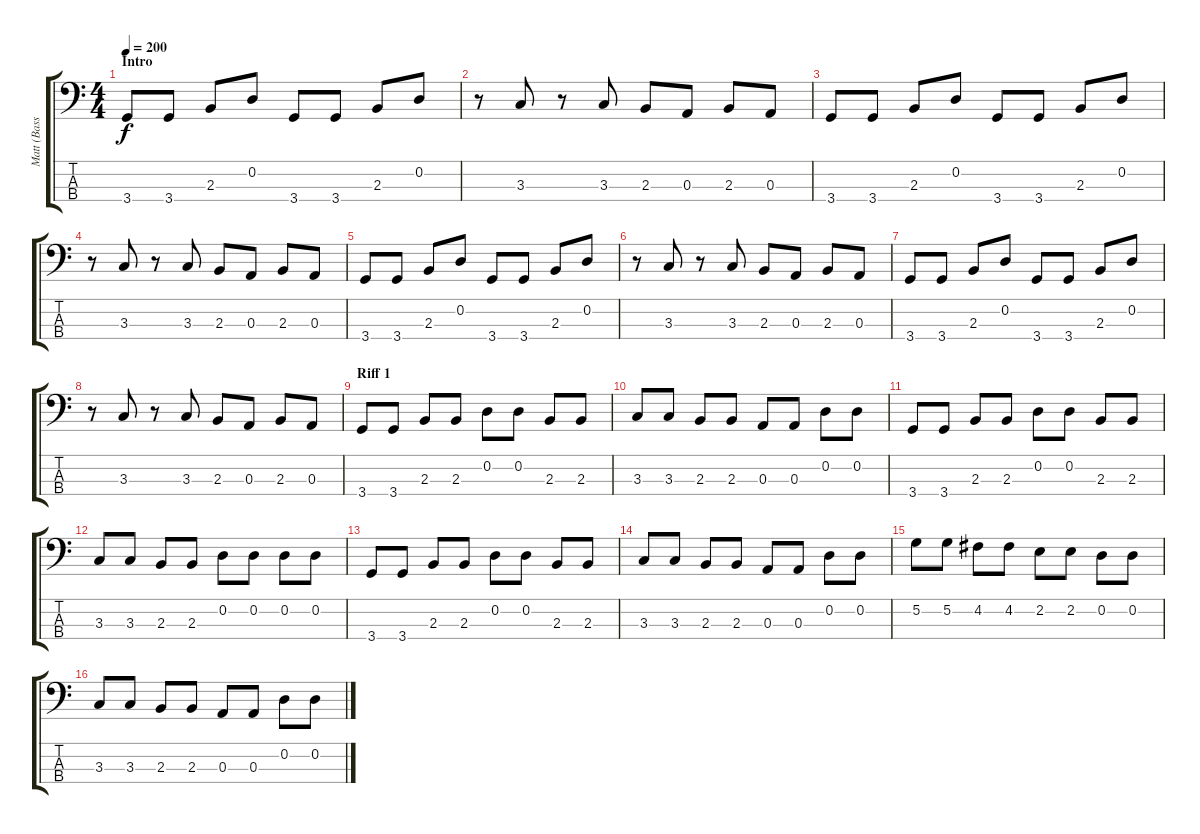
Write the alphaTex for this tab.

\track ("Matt (Bass)" "Matt (Bass") {instrument electricbasspick}
\staff {score tabs}
\tuning (G2 D2 A1 E1) {hide}
\ts (4 4)
\section ("" "Intro")
\tempo 200
\clef f4
\ks c
3.4.8{dy f instrument electricbasspick} 3.4.8 2.3.8 0.2.8 3.4.8 3.4.8 2.3.8 0.2.8 |
r.8 3.3.8 r.8 3.3.8 2.3.8 0.3.8 2.3.8 0.3.8 |
3.4.8 3.4.8 2.3.8 0.2.8 3.4.8 3.4.8 2.3.8 0.2.8 |
r.8 3.3.8 r.8 3.3.8 2.3.8 0.3.8 2.3.8 0.3.8 |
3.4.8 3.4.8 2.3.8 0.2.8 3.4.8 3.4.8 2.3.8 0.2.8 |
r.8 3.3.8 r.8 3.3.8 2.3.8 0.3.8 2.3.8 0.3.8 |
3.4.8 3.4.8 2.3.8 0.2.8 3.4.8 3.4.8 2.3.8 0.2.8 |
r.8 3.3.8 r.8 3.3.8 2.3.8 0.3.8 2.3.8 0.3.8 |
\section ("" "Riff 1")
3.4.8 3.4.8 2.3.8 2.3.8 0.2.8 0.2.8 2.3.8 2.3.8 |
3.3.8 3.3.8 2.3.8 2.3.8 0.3.8 0.3.8 0.2.8 0.2.8 |
3.4.8 3.4.8 2.3.8 2.3.8 0.2.8 0.2.8 2.3.8 2.3.8 |
3.3.8 3.3.8 2.3.8 2.3.8 0.2.8 0.2.8 0.2.8 0.2.8 |
3.4.8 3.4.8 2.3.8 2.3.8 0.2.8 0.2.8 2.3.8 2.3.8 |
3.3.8 3.3.8 2.3.8 2.3.8 0.3.8 0.3.8 0.2.8 0.2.8 |
5.2.8 5.2.8 4.2.8 4.2.8 2.2.8 2.2.8 0.2.8 0.2.8 |
3.3.8 3.3.8 2.3.8 2.3.8 0.3.8 0.3.8 0.2.8 0.2.8
